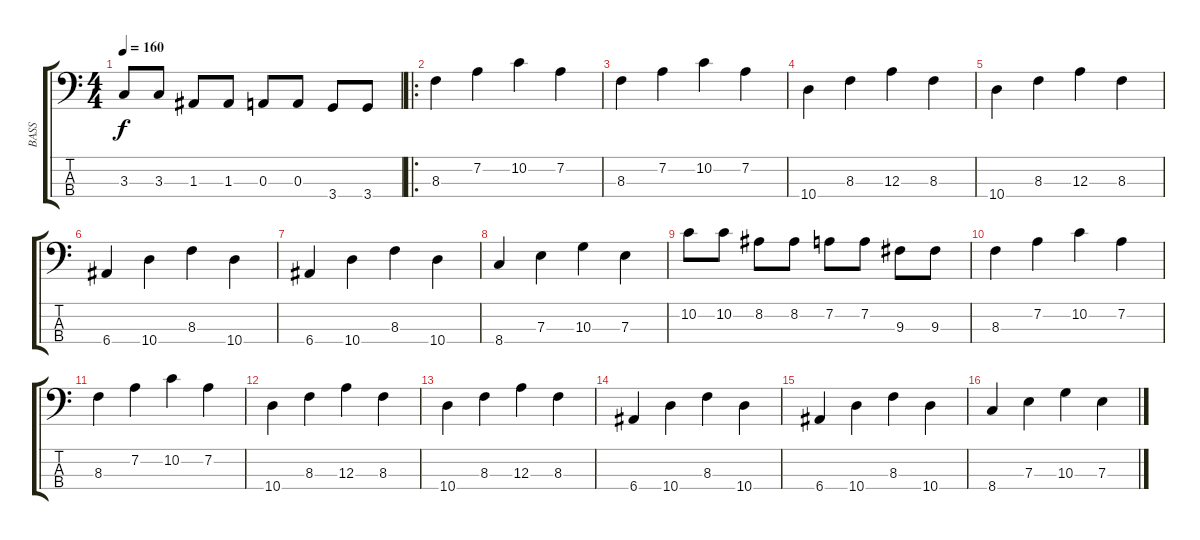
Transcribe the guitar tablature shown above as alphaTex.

\track ("BASS" "BASS") {instrument electricbassfinger}
\staff {score tabs}
\tuning (G2 D2 A1 E1) {hide}
\ts (4 4)
\tempo 160
\clef f4
\ks c
3.3.8{dy f} 3.3.8 1.3.8 1.3.8 0.3.8 0.3.8 3.4.8 3.4.8 |
\ro
8.3.4 7.2.4 10.2.4 7.2.4 |
8.3.4 7.2.4 10.2.4 7.2.4 |
10.4.4 8.3.4 12.3.4 8.3.4 |
10.4.4 8.3.4 12.3.4 8.3.4 |
6.4.4 10.4.4 8.3.4 10.4.4 |
6.4.4 10.4.4 8.3.4 10.4.4 |
8.4.4 7.3.4 10.3.4 7.3.4 |
10.2.8 10.2.8 8.2.8 8.2.8 7.2.8 7.2.8 9.3.8 9.3.8 |
8.3.4 7.2.4 10.2.4 7.2.4 |
8.3.4 7.2.4 10.2.4 7.2.4 |
10.4.4 8.3.4 12.3.4 8.3.4 |
10.4.4 8.3.4 12.3.4 8.3.4 |
6.4.4 10.4.4 8.3.4 10.4.4 |
6.4.4 10.4.4 8.3.4 10.4.4 |
8.4.4 7.3.4 10.3.4 7.3.4
